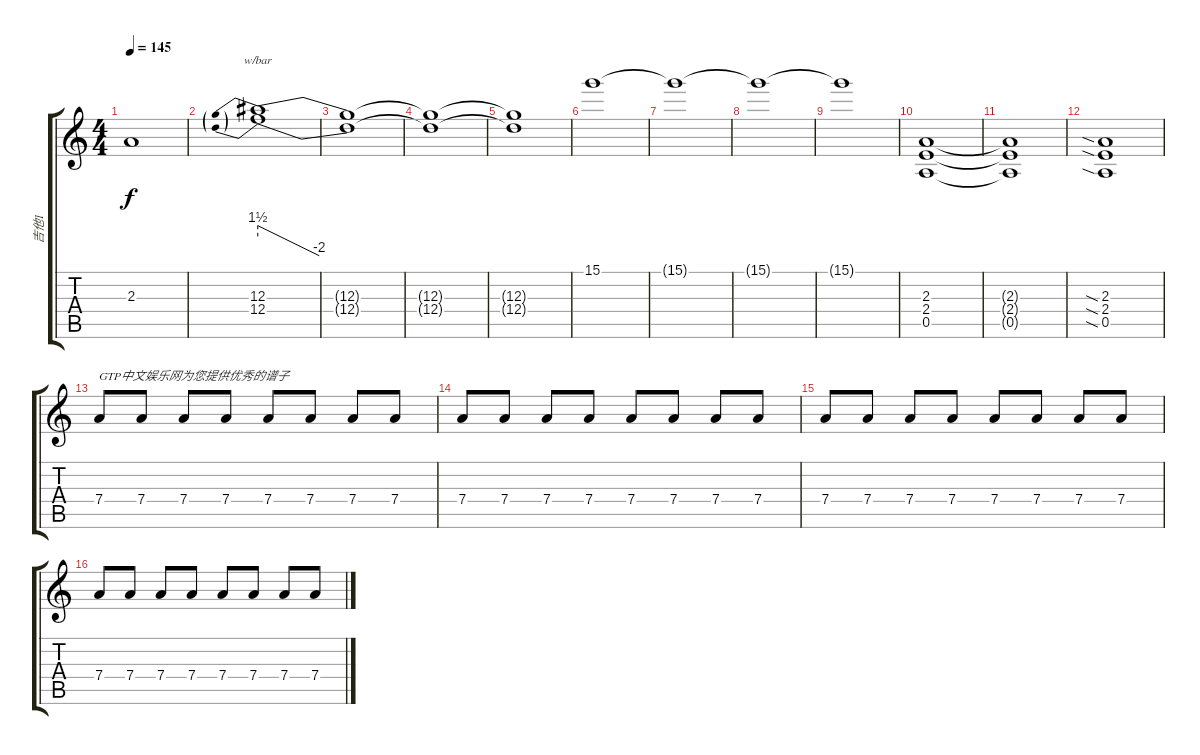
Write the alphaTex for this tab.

\track ("吉他1" "吉他1") {instrument distortionguitar}
\staff {score tabs}
\tuning (E4 B3 G3 D3 A2 E2) {hide}
\ts (4 4)
\tempo 145
\clef g2
\ks c
2.3{t}.1{dy f} |
(12.3 12.4).1{tbe (predivedive default 0 6 60 -8)} |
(12.3{t} 12.4{t}).1 |
(12.3{t} 12.4{t}).1 |
(12.3{t} 12.4{t}).1 |
15.1.1 |
15.1{t}.1 |
15.1{t}.1 |
15.1{t}.1 |
(2.3 2.4 0.5).1 |
(2.3{t} 2.4{t} 0.5{t}).1 |
(2.3{sia} 2.4{sia} 0.5{sia}).1 |
7.4.8{txt "GTP中文娱乐网为您提供优秀的谱子" volume 10 instrument electricguitarjazz} 7.4.8 7.4.8 7.4.8 7.4.8 7.4.8 7.4.8 7.4.8 |
7.4.8{volume 10 instrument electricguitarjazz} 7.4.8 7.4.8 7.4.8 7.4.8 7.4.8 7.4.8 7.4.8 |
7.4.8{volume 10 instrument electricguitarjazz} 7.4.8 7.4.8 7.4.8 7.4.8 7.4.8 7.4.8 7.4.8 |
7.4.8{volume 10 instrument electricguitarjazz} 7.4.8 7.4.8 7.4.8 7.4.8 7.4.8 7.4.8 7.4.8
